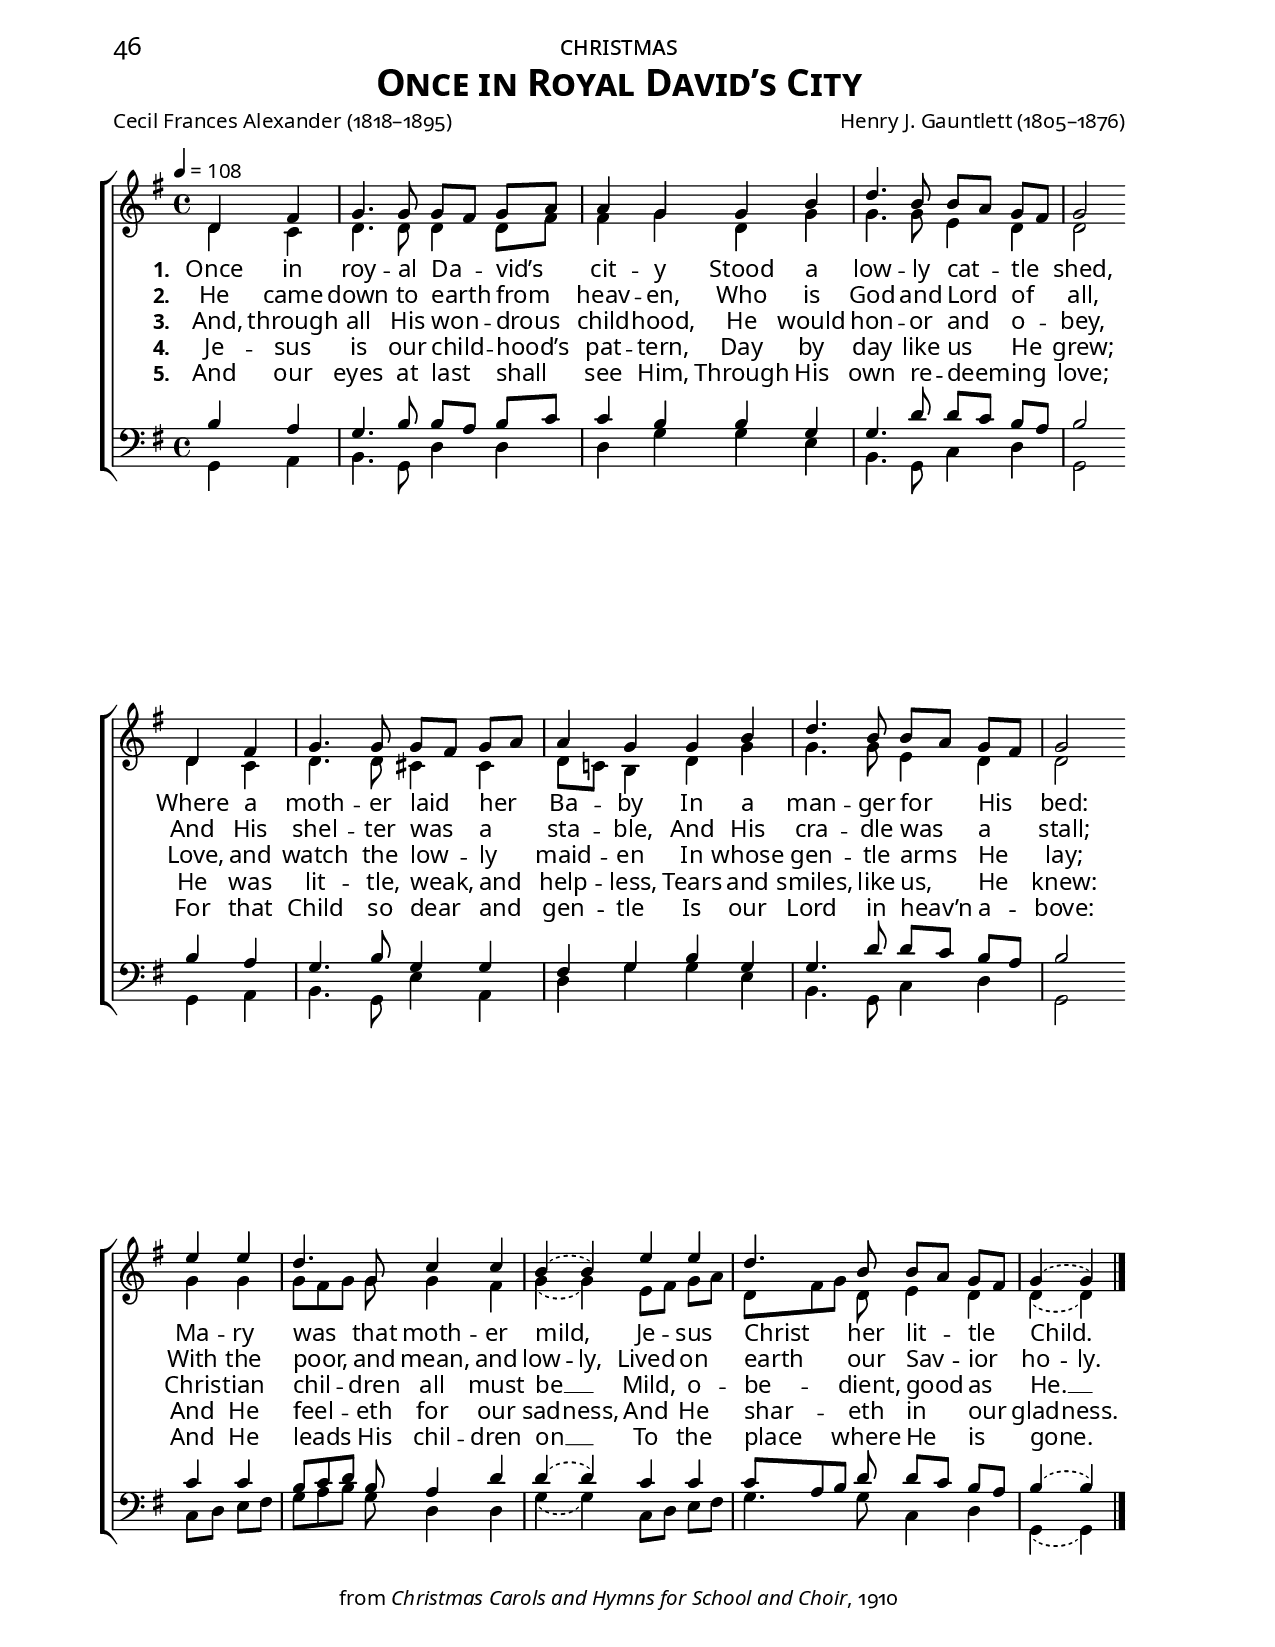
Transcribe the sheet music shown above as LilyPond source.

\version "2.24.0"
\include "util.ly"
\header {
  title = \markup{\override #'(font-name . "Garamond Premier Pro Semibold"){ \abs-fontsize #18 \smallCapsOldStyle"Once in Royal David’s City"}}
  poet = \markup\oldStyleNum"Cecil Frances Alexander (1818–1895)"
  composer = \markup\oldStyleNum"Henry J. Gauntlett (1805–1876)"
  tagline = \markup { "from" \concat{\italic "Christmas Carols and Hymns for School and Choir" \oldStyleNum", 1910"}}
}
\paper {
  paper-height = 11\in
  paper-width = 8.5\in
  indent = 0\in
  %system-system-spacing = #'((basic-distance . 10) (padding . 0))
  %system-system-spacing =
  %  #'((basic-distance . 0)
  %     (minimum-distance . 0)
  %     (padding . -0.35)
  %     (stretchability . 100))
%{IF_LESSER
  markup-system-spacing.stretchability = 50
  top-markup-spacing.stretchability = 30
  last-bottom-spacing.stretchability = 60
%}%END_IF_LESSER
  ragged-last-bottom = ##f
  ragged-bottom = ##f
  two-sided = ##t
  inner-margin = 1\in
  outer-margin = 0.75\in
  top-margin = 0.26\in
  bottom-margin = 0.25\in
  first-page-number = #046
  print-first-page-number = ##t
  headerLine = \markup{\override #'(font-name . "Garamond Premier Pro") \smallCapsOldStyle"christmas"}
  oddHeaderMarkup = \markup\fill-line{
     \override #'(font-name . "Garamond Premier Pro")\abs-fontsize #12.5
     \combine 
        \fill-line{"" \if \should-print-page-number
        \oldStylePageNum""
        }
        \fill-line{\headerLine}
  }
  evenHeaderMarkup = \markup {
     \override #'(font-name . "Garamond Premier Pro")\abs-fontsize #12.5
     \combine
        \if \should-print-page-number
        \oldStylePageNum""
        \fill-line{\headerLine}
  }
}
#(set-global-staff-size 18) \paper{ #(define fonts (make-pango-font-tree "Garamond Premier Pro" "Garamond Premier Pro" "Garamond Premier Pro" (/ 18 20))) }
global = {
  \key g \major
  \time 4/4
  \autoBeamOff
}

sopMusic = \relative c' {
  \tempo 4 = 108
  \partial 2 d4 fis |
  g4. g8 g[ fis] g[ a] |
  a4 g g b |
  
  d4. b8 b[ a] g[ fis] |
  g2 \bar""\break d4 fis |
  g4. g8 g[ fis] g[ a] |
  
  a4 g g b |
  d4. b8 b[ a] g[ fis] |
  g2 \bar""\break e'4 e |
  
  d4. g,8 c4 c |
  \slurDashed b4( b) e e |
  \slurSolid d4. b8 b[ a] g[ fis] |
  \partial 2 \slurDashed g4( g) \bar "|."
}
sopWords = \lyricmode {
  
}

altoMusic = \relative c' {
  d4 c |
  d4. d8 d4 d8[ fis] |
  fis4 g d g |
  g4. g8 e4 d |
  d2 d4 c |
  
  d4. d8 cis4 cis |
  d8[ c!] b4 d g |
  g4. g8 e4 d |
  d2 g4 g |
  
  g8[ fis g] g g4 fis |
  \slurDashed g4( g) e8[ fis] g[ a] |
  d,[ fis g] d e4 d |
  d( d) \bar "|."
}
altoWords = \lyricmode {
  \dropLyricsIX
  \set stanza = #"1. "
  \set ignoreMelismata = ##t
  Once in roy -- al Da -- _ vid’s _ cit -- y
  Stood a low -- ly cat -- _ tle _ shed,
  Where a moth -- er laid _ her _ Ba -- by
  In a man -- ger for _ His _ bed:
  \set associatedVoice = "tenors"
  Ma -- ry was _ _ that moth -- er mild, _
  Je -- sus Christ _ _ her lit -- _ tle _ Child. _
}
altoWordsII = \lyricmode {
  \dropLyricsIX
  \set stanza = #"2. "
  \set ignoreMelismata = ##t
  He came down to earth _ from _ heav -- en,
  Who is God and Lord _ of _ all,
  And His shel -- ter was _ a _ sta -- ble,
  And His cra -- dle was _ a _ stall;
  \set associatedVoice = "tenors"
  With the poor, _ _ and mean, and low -- ly,
  Lived on earth _ _ our Sav -- _ ior _ ho -- ly.
}
altoWordsIII = \lyricmode {
  \dropLyricsIX
  \set stanza = #"3. "
  And, through all His won -- drous child -- hood,
    He would hon -- or and o -- bey,
  Love, and watch the low -- ly maid -- en
    In whose gen -- tle arms He lay;
  \set associatedVoice = "tenors"
  Chris -- tian chil -- dren all must be __
  Mild, o -- be -- dient, good as He. __
}
altoWordsIV = \lyricmode {
  \dropLyricsIX
  \set stanza = #"4. "
  \set ignoreMelismata = ##t
  Je -- sus is our child -- _ hood’s _ pat -- tern,
  Day by day like us _ He _ grew;
  He was lit -- tle, weak, _ and _ help -- less,
  Tears and smiles, like us, _ He _ knew:
  \set associatedVoice = "tenors"
  And He feel -- _ _ eth for our sad -- ness,
  And He shar -- _ _ eth in _ our _ glad -- ness.
}
altoWordsV = \lyricmode {
  \dropLyricsIX
  \set ignoreMelismata = ##t
  \set stanza = #"5. "
  And our eyes at last _ shall _ see Him,
  Through His own re -- deem -- _ ing _ love;
  For that Child so dear _ and _ gen -- tle
  Is our Lord in heav’n _ a -- _ bove:
  \set associatedVoice = "tenors"
  And He leads _ _ His chil -- dren on __ _
  To the place _ _ where He _ is _ gone. _
}

tenorMusic = \relative c' {
  b4 a |
  g4. b8 b[ a] b[ c] |
  c4 b b g |
  g4. d'8 d[ c] b[ a] |
  b2 b4 a |
  
  g4. b8 g4 g |
  fis g b g |
  g4. d'8 d[ c] b[ a] |
  b2 c4 c |
  
  b8[ c d] b a4 d |
  \slurDashed d4( d) c c |
  c8[ a b] d d[ c] b[ a] |
  b4( b) \bar "|."
}
tenorWords = \lyricmode {

}

bassMusic = \relative c {
  g4 a |
  b4. g8 d'4 d |
  d g g e |
  b4. g8 c4 d |
  g,2 g4 a |
  
  b4. g8 e'4 a, |
  d g g e |
  b4. g8 c4 d |
  g,2 c8[ d] e[ fis] |
  
  g[ a b] g d4 d |  
  \slurDashed g4( g) c,8[ d] e[ fis] |
  g4. g8 c,4 d |
  g,( g) \bar "|."
}
bassWords = \lyricmode {

}

\score {
  <<
   \new ChoirStaff <<
%    \new Lyrics = sopranos \with { \override VerticalAxisGroup.nonstaff-relatedstaff-spacing = #'((basic-distance . 1)) }
    \new Staff = women <<
      \new Voice = "sopranos" { \voiceOne << \global \sopMusic >> }
      \new Voice = "altos" { \voiceTwo << \global \altoMusic >> }
    >>
   \new Staff = men <<
      \clef bass
      \new Voice = "tenors" { \voiceOne << \global \tenorMusic >> }
      \new Voice = "basses" { \voiceTwo << \global \bassMusic >> }
    >>
    \new Lyrics \with { alignAboveContext = #"women" } \lyricsto "sopranos" \sopWords
    \new Lyrics = "altosV"  \with { alignBelowContext = #"women" } \lyricsto "sopranos" \altoWordsV
    \new Lyrics = "altosIV"  \with { alignBelowContext = #"women" } \lyricsto "sopranos" \altoWordsIV
    \new Lyrics = "altosIII"  \with { alignBelowContext = #"women" } \lyricsto "sopranos" \altoWordsIII
    \new Lyrics = "altosII"  \with { alignBelowContext = #"women" } \lyricsto "sopranos" \altoWordsII
    \new Lyrics = "altos"  \with { alignBelowContext = #"women" \override VerticalAxisGroup.nonstaff-relatedstaff-spacing = #'((padding . -0.5)) } \lyricsto "sopranos" \altoWords
    \new Lyrics \with { alignAboveContext = #"men" \override VerticalAxisGroup.nonstaff-relatedstaff-spacing = #'((basic-distance . 1)) } \lyricsto "tenors" \tenorWords
    \new Lyrics \with { alignBelowContext = #"men" \override VerticalAxisGroup.nonstaff-relatedstaff-spacing = #'((basic-distance . 1)) } \lyricsto "basses" \bassWords
  >>
%    \new PianoStaff << \new Staff { \new Voice { \pianoRH } } \new Staff { \clef "bass" \pianoLH } >>
  >>
  \layout {
  \context {
    \Lyrics
    \override LyricText.font-size = #1.3
  }
    \context {
      \Score
      %\override SpacingSpanner.base-shortest-duration = #(ly:make-moment 1/8)
      %\override SpacingSpanner.common-shortest-duration = #(ly:make-moment 1/4)
    }
    \context {
      % Remove all empty staves
      % \Staff \RemoveEmptyStaves \override VerticalAxisGroup.remove-first = ##t
    }
    \context {
      \Lyrics
      \override LyricText.X-offset = #center-on-word
    }
  }
}

